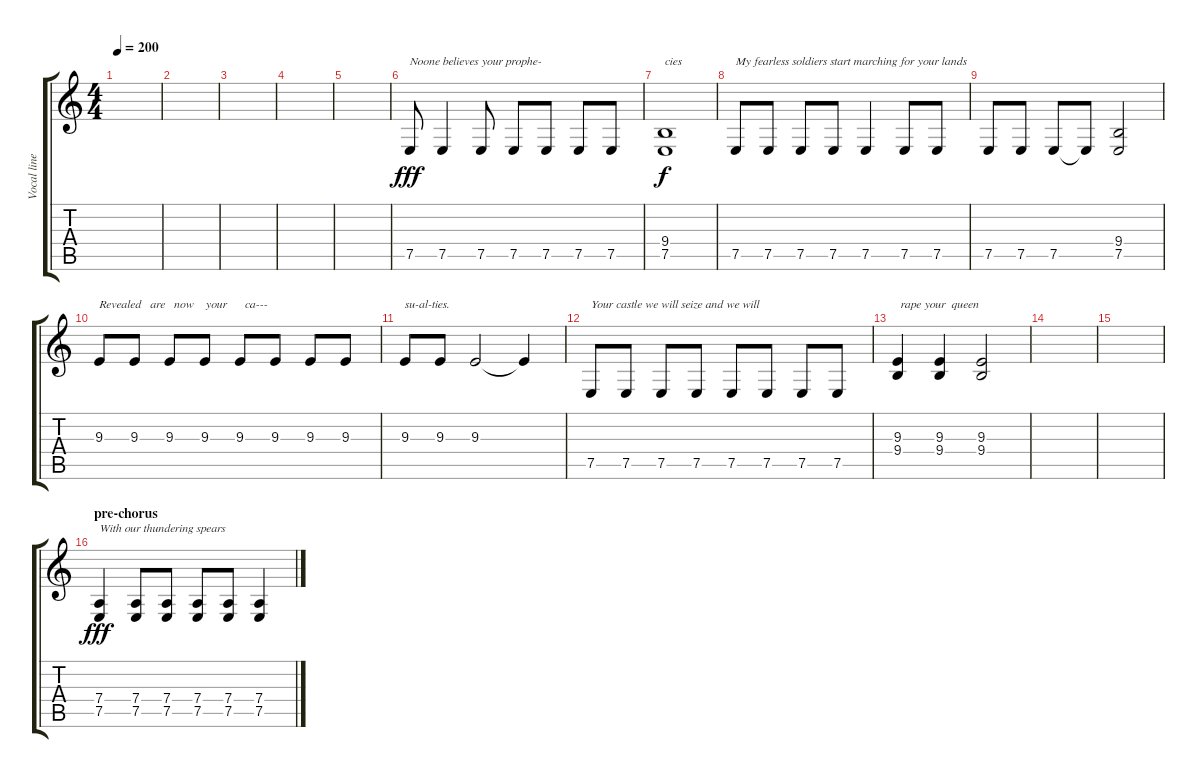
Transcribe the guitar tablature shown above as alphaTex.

\track ("Vocal line" "Vocal line") {instrument choiraahs}
\staff {score tabs}
\tuning (E4 B3 G3 D3 A2 E2) {hide}
\ts (4 4)
\tempo 200
\clef g2
\ks c
|
|
|
|
|
7.5.8{txt "Noone believes your prophe-" dy fff} 7.5.4 7.5.8 7.5.8 7.5.8 7.5.8 7.5.8 |
(9.4 7.5).1{txt "cies" dy f} |
7.5.8{txt "My fearless soldiers start marching for your lands"} 7.5.8 7.5.8 7.5.8 7.5.4 7.5.8 7.5.8 |
7.5.8 7.5.8 7.5.8 7.5{t}.8 (9.4 7.5).2 |
9.3.8{txt "Revealed   are   now    your      ca---"} 9.3.8 9.3.8 9.3.8 9.3.8 9.3.8 9.3.8 9.3.8 |
9.3.8{txt "su-al-ties."} 9.3.8 9.3.2 9.3{t}.4 |
7.5.8{txt "Your castle we will seize and we will"} 7.5.8 7.5.8 7.5.8 7.5.8 7.5.8 7.5.8 7.5.8 |
(9.3 9.4).4{txt " rape your  queen "} (9.3 9.4).4 (9.3 9.4).2 |
|
|
\section ("" "pre-chorus")
(7.4 7.5).4{txt "With our thundering spears " dy fff} (7.4 7.5).8 (7.4 7.5).8 (7.4 7.5).8 (7.4 7.5).8 (7.4 7.5).4
